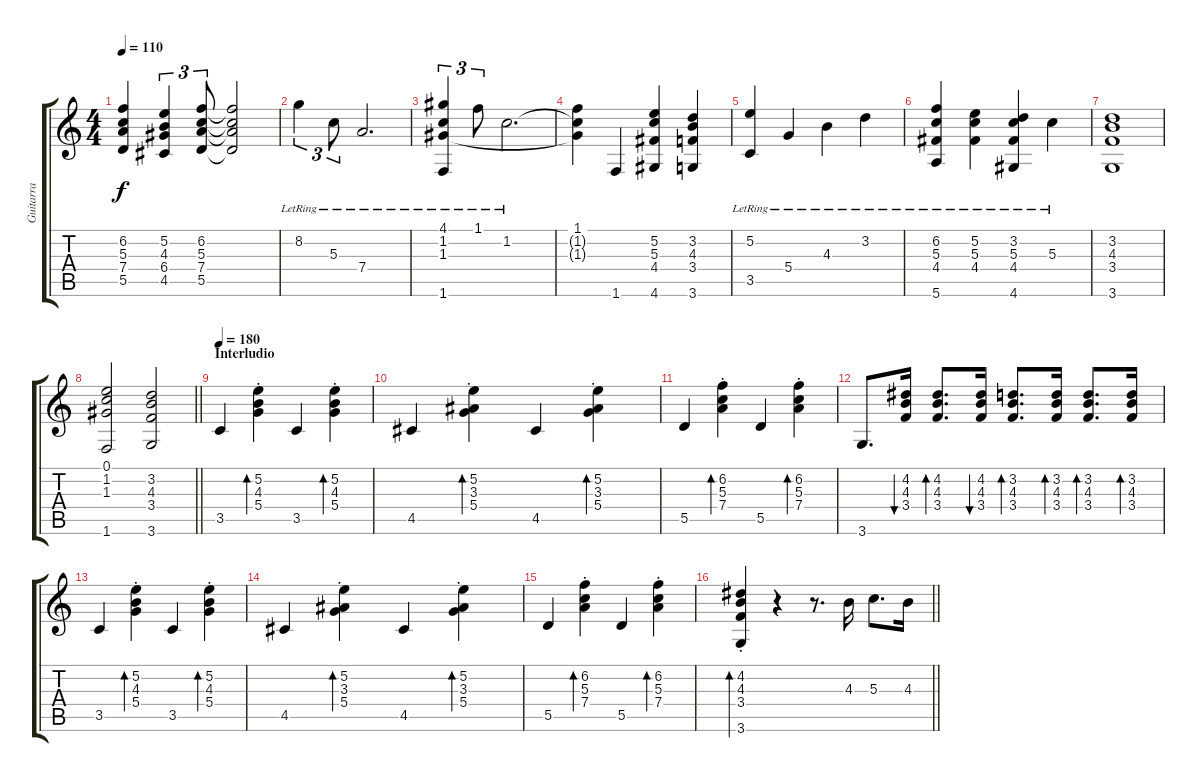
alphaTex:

\track ("Guitarra" "Guitarra") {instrument electricguitarjazz}
\staff {score tabs}
\tuning (E4 B3 G3 D3 A2 E2) {hide}
\ts (4 4)
\tempo 110
\clef g2
\ks c
(6.2 5.3 7.4 5.5).4{dy f} (5.2 4.3 6.4 4.5).4{tu (3 2)} (6.2 5.3 7.4 5.5).8{tu (3 2)} (6.2{t} 5.3{t} 7.4{t} 5.5{t}).2 |
8.2{lr}.4{tu (3 2)} 5.3{lr}.8{tu (3 2)} 7.4{lr}.2{d} |
(4.1{lr} 1.2{lr} 1.3{lr} 1.6{lr}).4{tu (3 2)} 1.1{lr}.8{tu (3 2)} 1.2{lr}.2{d} |
(1.1 1.2{t} 1.3{t}).4 1.6.4 (5.2 5.3 4.4 4.6).4 (3.2 4.3 3.4 3.6).4 |
(5.2{lr} 3.5{lr}).4 5.4{lr}.4 4.3{lr}.4 3.2{lr}.4 |
(6.2{lr} 5.3{lr} 4.4{lr} 5.6{lr}).4 (5.2{lr} 5.3{lr} 4.4{lr}).4 (3.2{lr} 5.3{lr} 4.4{lr} 4.6{lr}).4 5.3{lr}.4 |
(3.2 4.3 3.4 3.6).1 |
\barLineRight lightlight
(0.1 1.2 1.3 1.6).2 (3.2 4.3 3.4 3.6).2 |
\section ("" "Interludio")
\tempo 180
3.5.4 (5.2{st} 4.3{st} 5.4{st}).4{bd 60} 3.5.4 (5.2{st} 4.3{st} 5.4{st}).4{bd 60} |
4.5.4 (5.2{st} 3.3{st} 5.4{st}).4{bd 60} 4.5.4 (5.2{st} 3.3{st} 5.4{st}).4{bd 60} |
5.5.4 (6.2{st} 5.3{st} 7.4{st}).4{bd 60} 5.5.4 (6.2{st} 5.3{st} 7.4{st}).4{bd 60} |
3.6.8{d} (4.2 4.3 3.4).16{bu 60} (4.2 4.3 3.4).8{d bd 60} (4.2 4.3 3.4).16{bu 60} (3.2 4.3 3.4).8{d bd 60} (3.2 4.3 3.4).16{bd 60} (3.2 4.3 3.4).8{d bd 60} (3.2 4.3 3.4).16{bd 60} |
3.5.4 (5.2{st} 4.3{st} 5.4{st}).4{bd 60} 3.5.4 (5.2{st} 4.3{st} 5.4{st}).4{bd 60} |
4.5.4 (5.2{st} 3.3{st} 5.4{st}).4{bd 60} 4.5.4 (5.2{st} 3.3{st} 5.4{st}).4{bd 60} |
5.5.4 (6.2{st} 5.3{st} 7.4{st}).4{bd 60} 5.5.4 (6.2{st} 5.3{st} 7.4{st}).4{bd 60} |
\barLineRight lightlight
(4.2{st} 4.3{st} 3.4{st} 3.6{st}).4{bd 120} r.4 r.8{d} 4.3.16 5.3.8{d} 4.3.16
